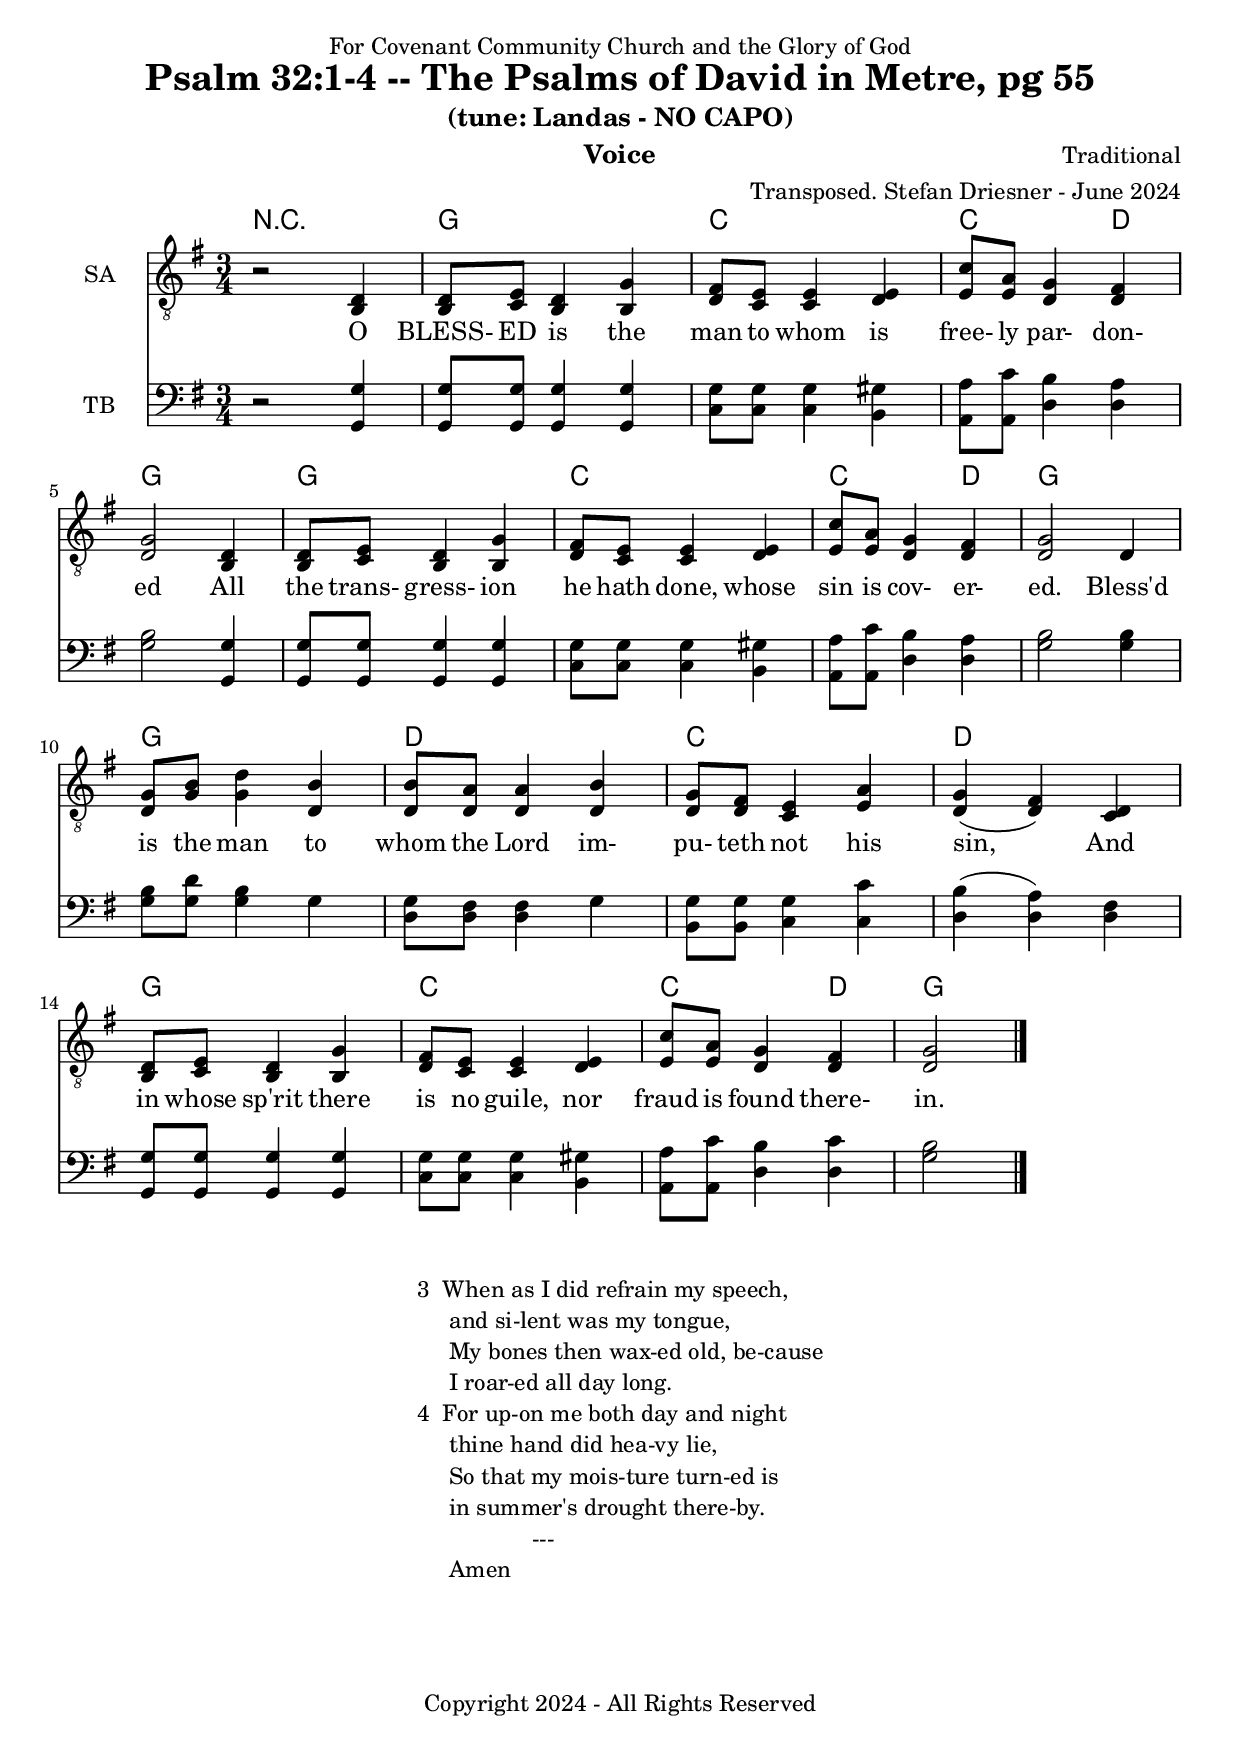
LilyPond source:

\version "2.24.1"
\language "english"

% force .mid extension for MIDI file output
#(ly:set-option 'midi-extension "mid")

\header {
  dedication = "For Covenant Community Church and the Glory of God"
  title = "Psalm 32:1-4 -- The Psalms of David in Metre, pg 55"
  subtitle = "(tune: Landas - NO CAPO)"
  instrument = "Voice"
  composer = "Traditional"
  arranger = "Transposed. Stefan Driesner - June 2024"
  meter = ""
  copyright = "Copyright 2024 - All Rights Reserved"
}

global = {
  \key g \major
  \numericTimeSignature
  \time 3/4
}

versesVoice = \lyricmode {
  % Verse 1
  O BLESS- ED is the man to whom
  is free- ly par- don- ed
  All the trans- gress- ion he hath done,
  whose sin is cov- er- ed.
  Bless'd is the man to whom the Lord
  im- pu- teth not his sin,
  And in whose sp'rit there is no guile,
  nor fraud is found there- in.
}

% G major  ^\markup { \fret-diagram "6-3;5-2;4-o;3-o;2-3;1-3;" }
% C9 major ^\markup { \fret-diagram "6-o;5-3;4-2;3-o;2-3;1-3;" }
% D major  ^\markup { \fret-diagram "6-x;5-o;4-o;3-2;2-3;1-2;" }

MelodyVoice = \relative c {
  \global
  \dynamicUp
  % Music follows here.
  {
    r2 <d >4 |
    % Verse 1
    <d  >8  <e  >8  <d  >4  <g  >4  |
    <fs >8  <e  >8  <e  >4  <e  >4  |
    <c' >8  <a  >8  <g  >4  <fs >4  |
    <g  >2                  <d  >4  |
    <d  >8  <e  >8  <d  >4  <g  >4  |
    <fs >8  <e  >8  <e  >4  <e  >4  |
    <c' >8  <a  >8  <g  >4  <fs >4  |
    <g  >2                  <d  >4  |
    <g  >8  <b  >8  <d  >4  <b  >4  |
    <b  >8  <a  >8  <a  >4  <b  >4  |
    <g  >8  <fs >8  <e  >4  <a  >4  |
    <g  >4         (<fs >4) <d  >4  |
    <d  >8  <e  >8  <d  >4  <g  >4  |
    <fs >8  <e  >8  <e  >4  <e  >4  |
    <c' >8  <a  >8  <g  >4  <fs >4  |
    <g  >2
    \bar "|."
  }
}

SAVoice = \relative c {
  \global
  \dynamicUp
  % Music follows here.
  {
    r2 <b  d >4 |
    % Verse 1
    <b  d  >8  <c  e  >8  <b  d  >4  <b  g' >4  |
    <d  fs >8  <c  e  >8  <c  e  >4  <d  e  >4  |
    <e  c' >8  <e  a  >8  <d  g  >4  <d  fs >4  |
    <d  g  >2                        <b  d  >4  |
    <b  d  >8  <c  e  >8  <b  d  >4  <b  g' >4  |
    <d  fs >8  <c  e  >8  <c  e  >4  <d  e  >4  |
    <e  c' >8  <e  a  >8  <d  g  >4  <d  fs >4  |
    <d  g  >2                        <d     >4  |
    <d  g  >8  <g  b  >8  <g  d' >4  <d  b' >4  |
    <d  b' >8  <d  a' >8  <d  a' >4  <d  b' >4  |
    <d  g  >8  <d  fs >8  <c  e  >4  <e  a  >4  |
    <d  g  >4            (<d  fs >4) <c  d  >4  |
    <b  d  >8  <c  e  >8  <b  d  >4  <b  g' >4  |
    <d  fs >8  <c  e  >8  <c  e  >4  <d  e  >4  |
    <e  c' >8  <e  a  >8  <d  g  >4  <d  fs >4  |
    <d  g  >2
    \bar "|."
  }
}

TBVoice = \relative c {
  \global
  \dynamicUp
  % Music follows here.
  {
    r2 <g  g' >4 |
    % Verse 1
    <g  g' >8  <g  g' >8  <g  g' >4  <g  g' >4  |
    <c  g' >8  <c  g' >8  <c  g' >4  <b  gs'>4  |
    <a  a' >8  <a  c' >8  <d  b' >4  <d  a' >4  |
    <g  b  >2                        <g, g' >4  |
    <g  g' >8  <g  g' >8  <g  g' >4  <g  g' >4  |
    <c  g' >8  <c  g' >8  <c  g' >4  <b  gs'>4  |
    <a  a' >8  <a  c' >8  <d  b' >4  <d  a' >4  |
    <g  b  >2                        <g  b  >4  |
    <g  b  >8  <g  d' >8  <g  b  >4  <g     >4  |
    <d  g  >8  <d  fs >8  <d  fs >4  <g     >4  |
    <b, g' >8  <b  g' >8  <c  g' >4  <c  c' >4  |
    <d  b'  >4           (<d  a' >4) <d  fs >4  |
    <g, g'  >8 <g  g' >8  <g  g' >4  <g  g' >4  |
    <c  g' >8  <c  g' >8  <c  g' >4  <b  gs'>4  |
    <a  a' >8  <a  c' >8  <d  b' >4  <d  c' >4  |
    <g  b  >2
    \bar "|."
  }
}

Chords = \new ChordNames {
  \chordmode {
    r2.
    <g>2. <c>2. <c>2  <d>4 <g>2.
    <g>2. <c>2. <c>2  <d>4 <g>2.
    <g>2. <d>2. <c>2.      <d>2. 
    <g>2. <c>2. <c>2  <d>4 <g>2.
  }
}

MelodyVoicePart = \new Staff \with {
  instrumentName = "Melody"
  midiInstrument = "Voice Oohs"
} { \clef "treble_8" \MelodyVoice }
\addlyrics { \versesVoice }

SAVoicePart = \new Staff \with {
  instrumentName = "SA"
  midiInstrument = "Voice Oohs"
} { \clef "treble_8" \SAVoice }
\addlyrics { \versesVoice }

TBVoicePart = \new Staff \with {
  instrumentName = "TB"
  midiInstrument = "Voice Oohs"
} { \clef bass \TBVoice }

\score {
  <<
    \Chords
    % \MelodyVoicePart    
    \SAVoicePart
    \TBVoicePart
  >>
  \layout { }
  \midi {
    \context {
      \Score
      tempoWholesPerMinute = #(ly:make-moment 100 2)
    }
  }
}

\markup {
  \fill-line {
    {
      \column {
        \left-align {
	  "3  When as I did refrain my speech,"
	  "     and si-lent was my tongue,"
  	  "     My bones then wax-ed old, be-cause"
	  "     I roar-ed all day long."
	  "4  For up-on me both day and night"
	  "     thine hand did hea-vy lie,"
	  "     So that my mois-ture turn-ed is"
	  "     in summer's drought there-by."
	  "                  ---"
	  "     Amen"
        }
      }
    }
  }
}
